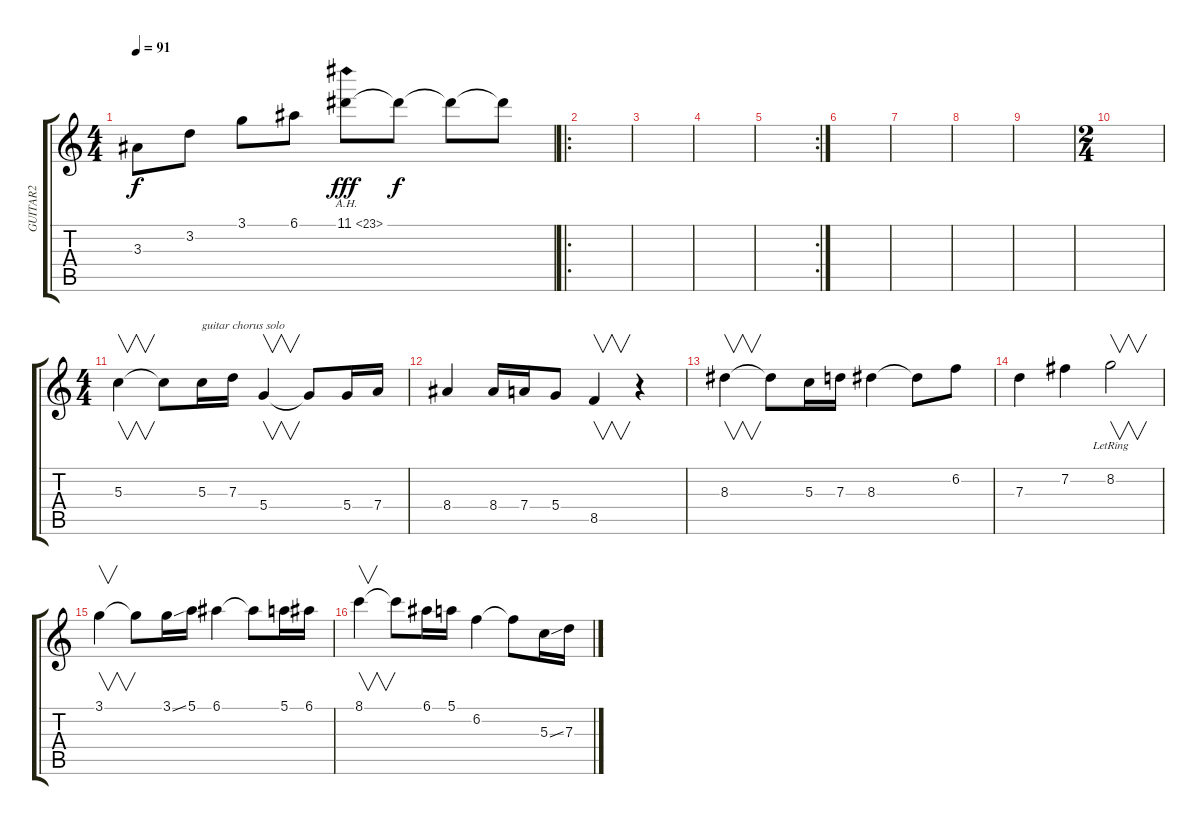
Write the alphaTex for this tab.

\track ("GUITAR2" "GUITAR2") {instrument distortionguitar}
\staff {score tabs}
\tuning (E4 B3 G3 D3 A2 E2) {hide}
\ts (4 4)
\tempo 91
\clef g2
\ks c
3.3.8{dy f} 3.2.8 3.1.8 6.1.8 11.1{ah 12}.8{dy fff} 11.1{t}.8{dy f} 11.1{t}.8 11.1{t}.8 |
\ro
|
|
|
\rc 2
|
|
|
|
|
\ts (2 4)
|
\ts (4 4)
5.3.4{v} 5.3{t}.8 5.3.16{txt "guitar chorus solo"} 7.3.16 5.4.4{v} 5.4{t}.8 5.4.16 7.4.16 |
8.4.4 8.4.16 7.4.16 5.4.8 8.5.4{v} r.4 |
8.3.4{v} 8.3{t}.8 5.3.16 7.3.16 8.3.4 8.3{t}.8 6.2.8 |
7.3.4 7.2.4 8.2{lr}.2{v} |
3.1.4{v} 3.1{t}.8 3.1{ss}.16 5.1.16 6.1.4 6.1{t}.8 5.1.16 6.1.16 |
8.1.4{v} 8.1{t}.8 6.1.16 5.1.16 6.2.4 6.2{t}.8 5.3{ss}.16 7.3.16
